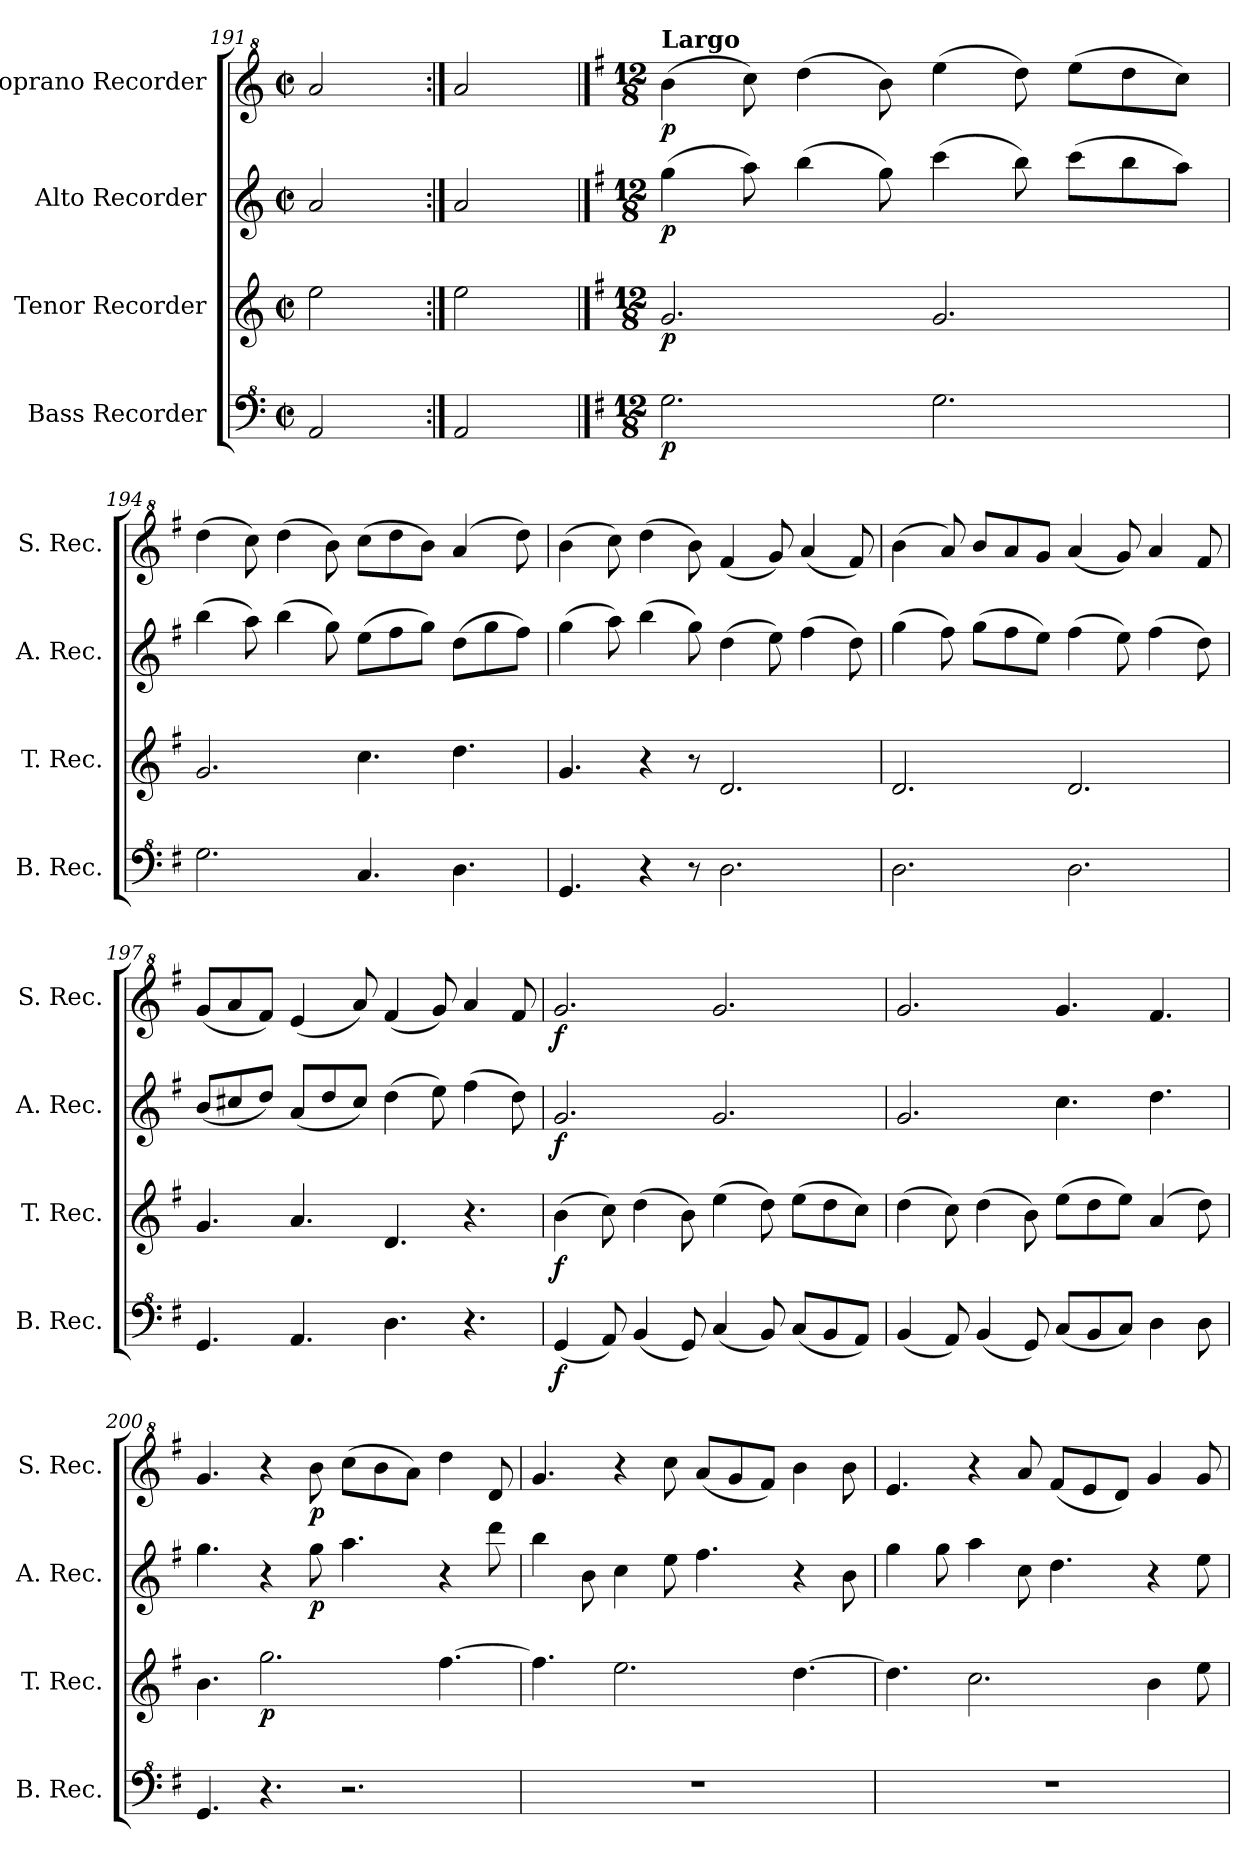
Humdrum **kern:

**kern	**dynam	**kern	**dynam	**kern	**dynam	**kern	**dynam
*part4	*part4	*part3	*part3	*part2	*part2	*part1	*part1
*staff4	*staff4	*staff3	*staff3	*staff2	*staff2	*staff1	*staff1
*I"Bass Recorder	*	*I"Tenor Recorder	*	*I"Alto Recorder	*	*I"Soprano Recorder	*
*I'B. Rec.	*	*I'T. Rec.	*	*I'A. Rec.	*	*I'S. Rec.	*
*clefF^4	*	*clefG2	*	*clefG2	*	*clefG^2	*
*k[]	*	*k[]	*	*k[]	*	*k[]	*
*M2/2	*	*M2/2	*	*M2/2	*	*M2/2	*
*met(c|)	*	*met(c|)	*	*met(c|)	*	*met(c|)	*
=191	=191	=191	=191	=191	=191	=191	=191
2A/	.	2ee\	.	2a/	.	2aa/	.
=192:|!	=192:|!	=192:|!	=192:|!	=192:|!	=192:|!	=192:|!	=192:|!
2A/	.	2ee\	.	2a/	.	2aa/	.
!!LO:PB:g=z
==193	==193	==193	==193	==193	==193	==193	==193
*k[f#]	*	*k[f#]	*	*k[f#]	*	*k[f#]	*
*M12/8	*	*M12/8	*	*M12/8	*	*M12/8	*
*	*	*	*	*	*	*MM90	*
!	!	!	!	!	!	!LO:TX:a:B:t=Largo	!
!	!LO:DY:b	!	!LO:DY:b	!	!LO:DY:b	!	!LO:DY:b
2.g\	p	2.g/	p	(>4gg\	p	(>4bb\	p
.	.	.	.	8aa\)	.	8ccc\)	.
.	.	.	.	(>4bb\	.	(>4ddd\	.
.	.	.	.	8gg\)	.	8bb\)	.
2.g\	.	2.g/	.	(>4ccc\	.	(>4eee\	.
.	.	.	.	8bb\)	.	8ddd\)	.
.	.	.	.	(>8ccc\L	.	(>8eee\L	.
.	.	.	.	8bb\	.	8ddd\	.
.	.	.	.	8aa\J)	.	8ccc\J)	.
=194	=194	=194	=194	=194	=194	=194	=194
2.g\	.	2.g/	.	(>4bb\	.	(>4ddd\	.
.	.	.	.	8aa\)	.	8ccc\)	.
.	.	.	.	(>4bb\	.	(>4ddd\	.
.	.	.	.	8gg\)	.	8bb\)	.
4.c/	.	4.cc\	.	(>8ee\L	.	(>8ccc\L	.
.	.	.	.	8ff#\	.	8ddd\	.
.	.	.	.	8gg\J)	.	8bb\J)	.
4.d\	.	4.dd\	.	(>8dd\L	.	(>4aa/	.
.	.	.	.	8gg\	.	.	.
.	.	.	.	8ff#\J)	.	8ddd\)	.
=195	=195	=195	=195	=195	=195	=195	=195
4.G/	.	4.g/	.	(>4gg\	.	(>4bb\	.
.	.	.	.	8aa\)	.	8ccc\)	.
4r	.	4r	.	(>4bb\	.	(>4ddd\	.
8r	.	8r	.	8gg\)	.	8bb\)	.
2.d\	.	2.d/	.	(>4dd\	.	(<4ff#/	.
.	.	.	.	8ee\)	.	8gg/)	.
.	.	.	.	(>4ff#\	.	(<4aa/	.
.	.	.	.	8dd\)	.	8ff#/)	.
=196	=196	=196	=196	=196	=196	=196	=196
2.d\	.	2.d/	.	(>4gg\	.	(>4bb\	.
.	.	.	.	8ff#\)	.	8aa/)	.
.	.	.	.	(>8gg\L	.	8bb/L	.
.	.	.	.	8ff#\	.	8aa/	.
.	.	.	.	8ee\J)	.	8gg/J	.
2.d\	.	2.d/	.	(>4ff#\	.	(<4aa/	.
.	.	.	.	8ee\)	.	8gg/)	.
.	.	.	.	(>4ff#\	.	4aa/	.
.	.	.	.	8dd\)	.	8ff#/	.
!!LO:LB:g=z
=197	=197	=197	=197	=197	=197	=197	=197
4.G/	.	4.g/	.	(<8b/L	.	(<8gg/L	.
.	.	.	.	8cc#X/	.	8aa/	.
.	.	.	.	8dd/J)	.	8ff#/J)	.
4.A/	.	4.a/	.	(<8a/L	.	(<4ee/	.
.	.	.	.	8dd/	.	.	.
.	.	.	.	8cc#/J)	.	8aa/)	.
4.d\	.	4.d/	.	(>4dd\	.	(<4ff#/	.
.	.	.	.	8ee\)	.	8gg/)	.
4.r	.	4.r	.	(>4ff#\	.	4aa/	.
.	.	.	.	8dd\)	.	8ff#/	.
=198	=198	=198	=198	=198	=198	=198	=198
!	!LO:DY:b	!	!LO:DY:b	!	!LO:DY:b	!	!LO:DY:b
(<4G/	f	(>4b\	f	2.g/	f	2.gg/	f
8A/)	.	8cc\)	.	.	.	.	.
(<4B/	.	(>4dd\	.	.	.	.	.
8G/)	.	8b\)	.	.	.	.	.
(<4c/	.	(>4ee\	.	2.g/	.	2.gg/	.
8B/)	.	8dd\)	.	.	.	.	.
(<8c/L	.	(>8ee\L	.	.	.	.	.
8B/	.	8dd\	.	.	.	.	.
8A/J)	.	8cc\J)	.	.	.	.	.
=199	=199	=199	=199	=199	=199	=199	=199
(<4B/	.	(>4dd\	.	2.g/	.	2.gg/	.
8A/)	.	8cc\)	.	.	.	.	.
(<4B/	.	(>4dd\	.	.	.	.	.
8G/)	.	8b\)	.	.	.	.	.
(<8c/L	.	(>8ee\L	.	4.cc\	.	4.gg/	.
8B/	.	8dd\	.	.	.	.	.
8c/J)	.	8ee\J)	.	.	.	.	.
4d\	.	(>4a/	.	4.dd\	.	4.ff#/	.
8d\	.	8dd\)	.	.	.	.	.
=200	=200	=200	=200	=200	=200	=200	=200
4.G/	.	4.b\	.	4.gg\	.	4.gg/	.
!	!	!	!LO:DY:b	!	!	!	!
4.r	.	2.gg\	p	4r	.	4r	.
!	!	!	!	!	!LO:DY:b	!	!LO:DY:b
.	.	.	.	8gg\	p	8bb\	p
2.r	.	.	.	4.aa\	.	(>8ccc\L	.
.	.	.	.	.	.	8bb\	.
.	.	.	.	.	.	8aa\J)	.
.	.	[4.ff#\	.	4r	.	4ddd\	.
.	.	.	.	8ddd\	.	8dd/	.
!!LO:LB:g=z
=201	=201	=201	=201	=201	=201	=201	=201
1.r	.	4.ff#\]	.	4bb\	.	4.gg/	.
.	.	.	.	8b\	.	.	.
.	.	2.ee\	.	4cc\	.	4r	.
.	.	.	.	8ee\	.	8ccc\	.
.	.	.	.	4.ff#\	.	(<8aa/L	.
.	.	.	.	.	.	8gg/	.
.	.	.	.	.	.	8ff#/J)	.
.	.	[4.dd\	.	4r	.	4bb\	.
.	.	.	.	8b\	.	8bb\	.
=202	=202	=202	=202	=202	=202	=202	=202
1.r	.	4.dd\]	.	4gg\	.	4.ee/	.
.	.	.	.	8gg\	.	.	.
.	.	2.cc\	.	4aa\	.	4r	.
.	.	.	.	8cc\	.	8aa/	.
.	.	.	.	4.dd\	.	(<8ff#/L	.
.	.	.	.	.	.	8ee/	.
.	.	.	.	.	.	8dd/J)	.
.	.	4b\	.	4r	.	4gg/	.
.	.	8ee\	.	8ee\	.	8gg/	.
=	=	=	=	=	=	=	=
*-	*-	*-	*-	*-	*-	*-	*-
